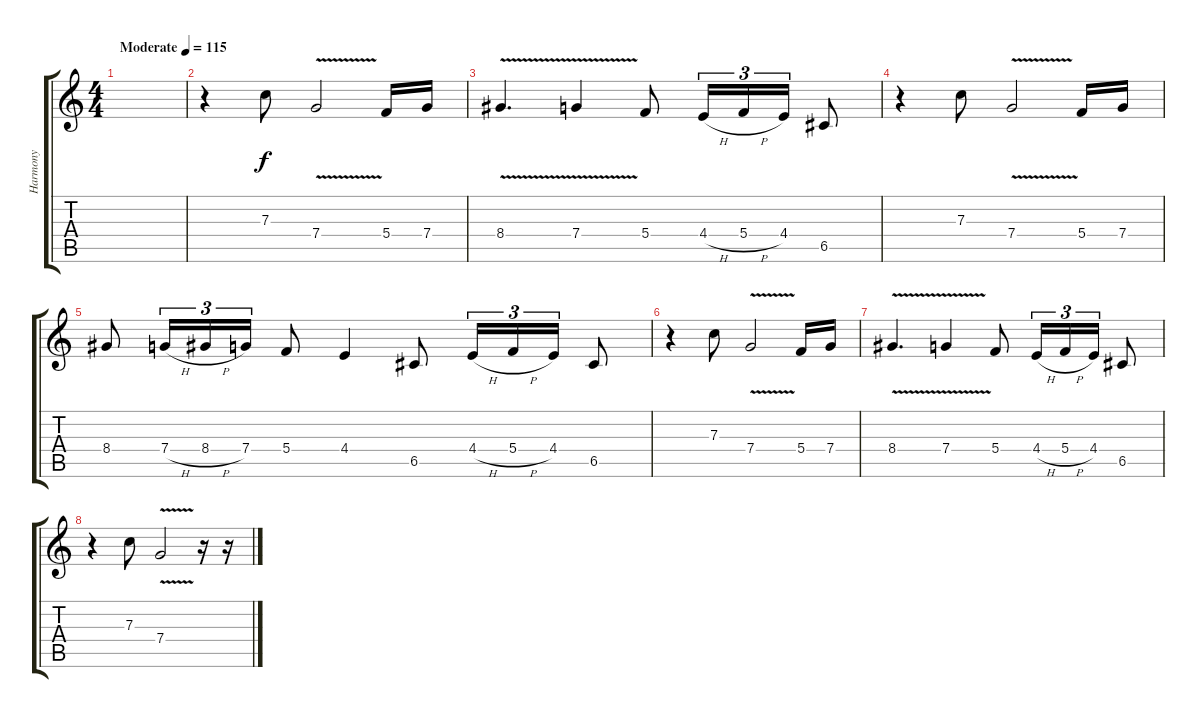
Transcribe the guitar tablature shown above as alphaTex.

\track ("Harmony" "Harmony") {instrument distortionguitar}
\staff {score tabs}
\tuning (D4 A3 F3 C3 G2 C2) {hide}
\ts (4 4)
\tempo (115 "Moderate")
\clef g2
\ks c
|
r.4 7.3.8 7.4{v}.2 5.4.16 7.4.16 |
8.4{v}.4{d} 7.4{v}.4 5.4.8 4.4{h}.16{tu (3 2)} 5.4{h}.16{tu (3 2)} 4.4.16{tu (3 2)} 6.5.8 |
r.4 7.3.8 7.4{v}.2 5.4.16 7.4.16 |
8.4.8 7.4{h}.16{tu (3 2)} 8.4{h}.16{tu (3 2)} 7.4.16{tu (3 2)} 5.4.8 4.4.4 6.5.8 4.4{h}.16{tu (3 2)} 5.4{h}.16{tu (3 2)} 4.4.16{tu (3 2)} 6.5.8 |
r.4 7.3.8 7.4{v}.2 5.4.16 7.4.16 |
8.4{v}.4{d} 7.4{v}.4 5.4.8 4.4{h}.16{tu (3 2)} 5.4{h}.16{tu (3 2)} 4.4.16{tu (3 2)} 6.5.8 |
r.4 7.3.8 7.4{v}.2 r.16 r.16
